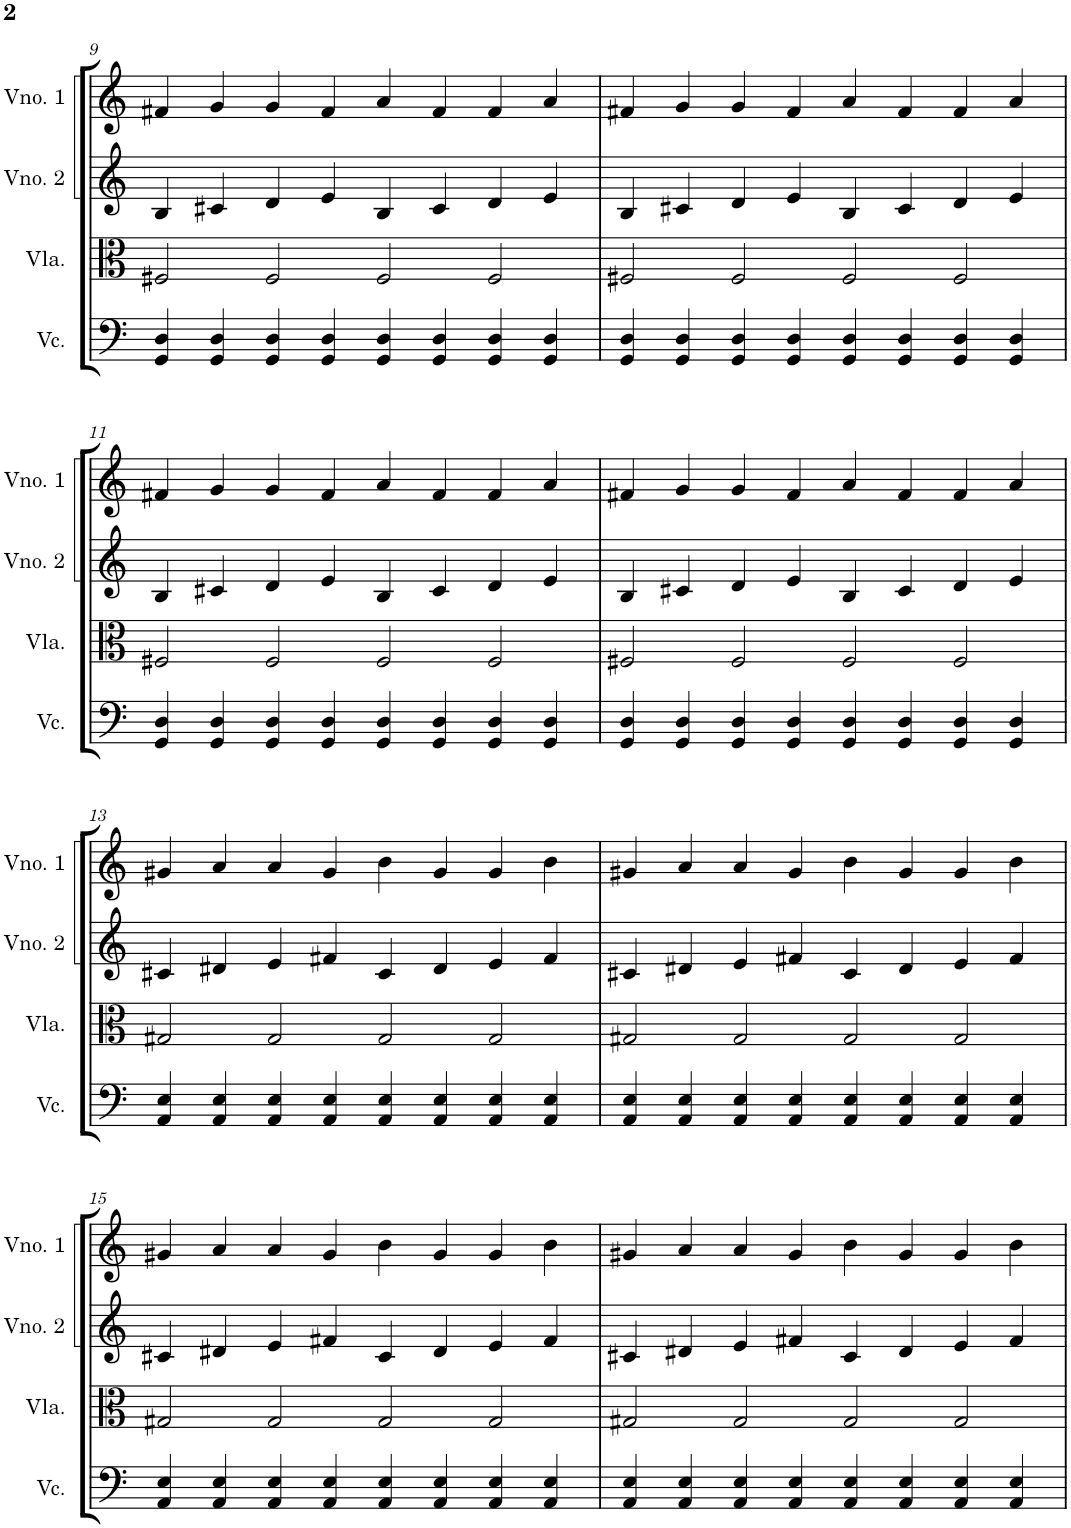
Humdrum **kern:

**kern	**kern	**kern	**kern
*part4	*part3	*part2	*part1
*staff4	*staff3	*staff2	*staff1
*I"Violoncelo	*I"Viola	*I"Violino 2	*I"Violino 1
*I'Vc.	*I'Vla.	*I'Vno. 2	*I'Vno. 1
!!LO:PB:g=z
*clefF4	*clefC3	*clefG2	*clefG2
*k[]	*k[]	*k[]	*k[]
*M4/2	*M4/2	*M4/2	*M4/2
=9	=9	=9	=9
4GG/ 4D/	2F#X/	4B/	4f#X/
4GG/ 4D/	.	4c#X/	4g/
4GG/ 4D/	2F#/	4d/	4g/
4GG/ 4D/	.	4e/	4f#/
4GG/ 4D/	2F#/	4B/	4a/
4GG/ 4D/	.	4c#/	4f#/
4GG/ 4D/	2F#/	4d/	4f#/
4GG/ 4D/	.	4e/	4a/
=10	=10	=10	=10
4GG/ 4D/	2F#X/	4B/	4f#X/
4GG/ 4D/	.	4c#X/	4g/
4GG/ 4D/	2F#/	4d/	4g/
4GG/ 4D/	.	4e/	4f#/
4GG/ 4D/	2F#/	4B/	4a/
4GG/ 4D/	.	4c#/	4f#/
4GG/ 4D/	2F#/	4d/	4f#/
4GG/ 4D/	.	4e/	4a/
!!LO:LB:g=z
=11	=11	=11	=11
4GG/ 4D/	2F#X/	4B/	4f#X/
4GG/ 4D/	.	4c#X/	4g/
4GG/ 4D/	2F#/	4d/	4g/
4GG/ 4D/	.	4e/	4f#/
4GG/ 4D/	2F#/	4B/	4a/
4GG/ 4D/	.	4c#/	4f#/
4GG/ 4D/	2F#/	4d/	4f#/
4GG/ 4D/	.	4e/	4a/
=12	=12	=12	=12
4GG/ 4D/	2F#X/	4B/	4f#X/
4GG/ 4D/	.	4c#X/	4g/
4GG/ 4D/	2F#/	4d/	4g/
4GG/ 4D/	.	4e/	4f#/
4GG/ 4D/	2F#/	4B/	4a/
4GG/ 4D/	.	4c#/	4f#/
4GG/ 4D/	2F#/	4d/	4f#/
4GG/ 4D/	.	4e/	4a/
!!LO:LB:g=z
=13	=13	=13	=13
4AA/ 4E/	2G#X/	4c#X/	4g#X/
4AA/ 4E/	.	4d#X/	4a/
4AA/ 4E/	2G#/	4e/	4a/
4AA/ 4E/	.	4f#X/	4g#/
4AA/ 4E/	2G#/	4c#/	4b\
4AA/ 4E/	.	4d#/	4g#/
4AA/ 4E/	2G#/	4e/	4g#/
4AA/ 4E/	.	4f#/	4b\
=14	=14	=14	=14
4AA/ 4E/	2G#X/	4c#X/	4g#X/
4AA/ 4E/	.	4d#X/	4a/
4AA/ 4E/	2G#/	4e/	4a/
4AA/ 4E/	.	4f#X/	4g#/
4AA/ 4E/	2G#/	4c#/	4b\
4AA/ 4E/	.	4d#/	4g#/
4AA/ 4E/	2G#/	4e/	4g#/
4AA/ 4E/	.	4f#/	4b\
!!LO:LB:g=z
=15	=15	=15	=15
4AA/ 4E/	2G#X/	4c#X/	4g#X/
4AA/ 4E/	.	4d#X/	4a/
4AA/ 4E/	2G#/	4e/	4a/
4AA/ 4E/	.	4f#X/	4g#/
4AA/ 4E/	2G#/	4c#/	4b\
4AA/ 4E/	.	4d#/	4g#/
4AA/ 4E/	2G#/	4e/	4g#/
4AA/ 4E/	.	4f#/	4b\
=16	=16	=16	=16
4AA/ 4E/	2G#X/	4c#X/	4g#X/
4AA/ 4E/	.	4d#X/	4a/
4AA/ 4E/	2G#/	4e/	4a/
4AA/ 4E/	.	4f#X/	4g#/
4AA/ 4E/	2G#/	4c#/	4b\
4AA/ 4E/	.	4d#/	4g#/
4AA/ 4E/	2G#/	4e/	4g#/
4AA/ 4E/	.	4f#/	4b\
=	=	=	=
*-	*-	*-	*-
